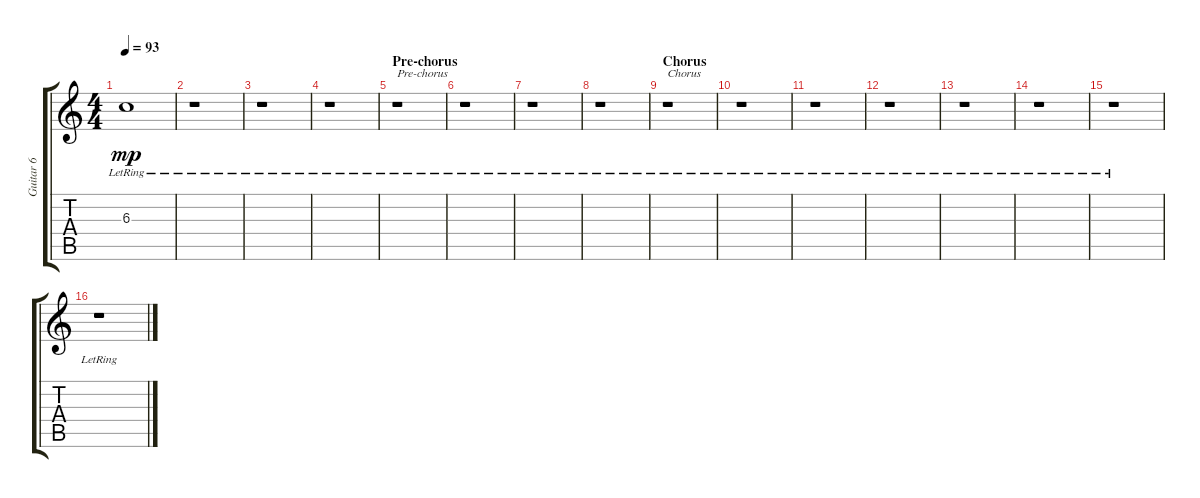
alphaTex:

\track ("Guitar 6" "Guitar 6") {instrument electricguitarclean}
\staff {score tabs}
\tuning (Eb4 Bb3 Gb3 Db3 Ab2 Eb2) {hide}
\ts (4 4)
\tempo 93
\clef g2
\ks c
6.3{lr}.1{dy mp} |
r.1 |
r.1 |
r.1 |
\section ("" "Pre-chorus")
r.1{txt "Pre-chorus"} |
r.1 |
r.1 |
r.1 |
\section ("" "Chorus")
r.1{txt "Chorus"} |
r.1 |
r.1 |
r.1 |
r.1 |
r.1 |
r.1 |
r.1
